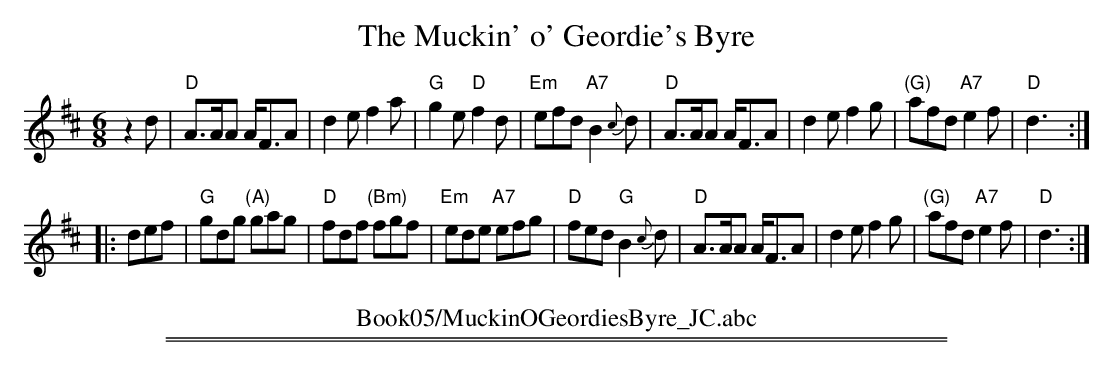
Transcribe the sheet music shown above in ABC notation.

X:1
T: The Muckin' o' Geordie's Byre
M: 6/8
L: 1/8
K: D
   z2d  \
| "D"A>AA A<FA | d2e f2a | "G"g2e "D"f2d | "Em"efd "A7"B2{c}d \
| "D"A>AA A<FA | d2e f2g | "(G)"afd "A7"e2f | "D"d3 :|
|: def \
| "G"gdg "(A)"gag | "D"fdf "(Bm)"fgf | "Em"ede "A7"efg | "D"fed "G"B2{c}d \
| "D"A>AA A<FA | d2e f2g | "(G)"afd "A7"e2f | "D"d3 :|
